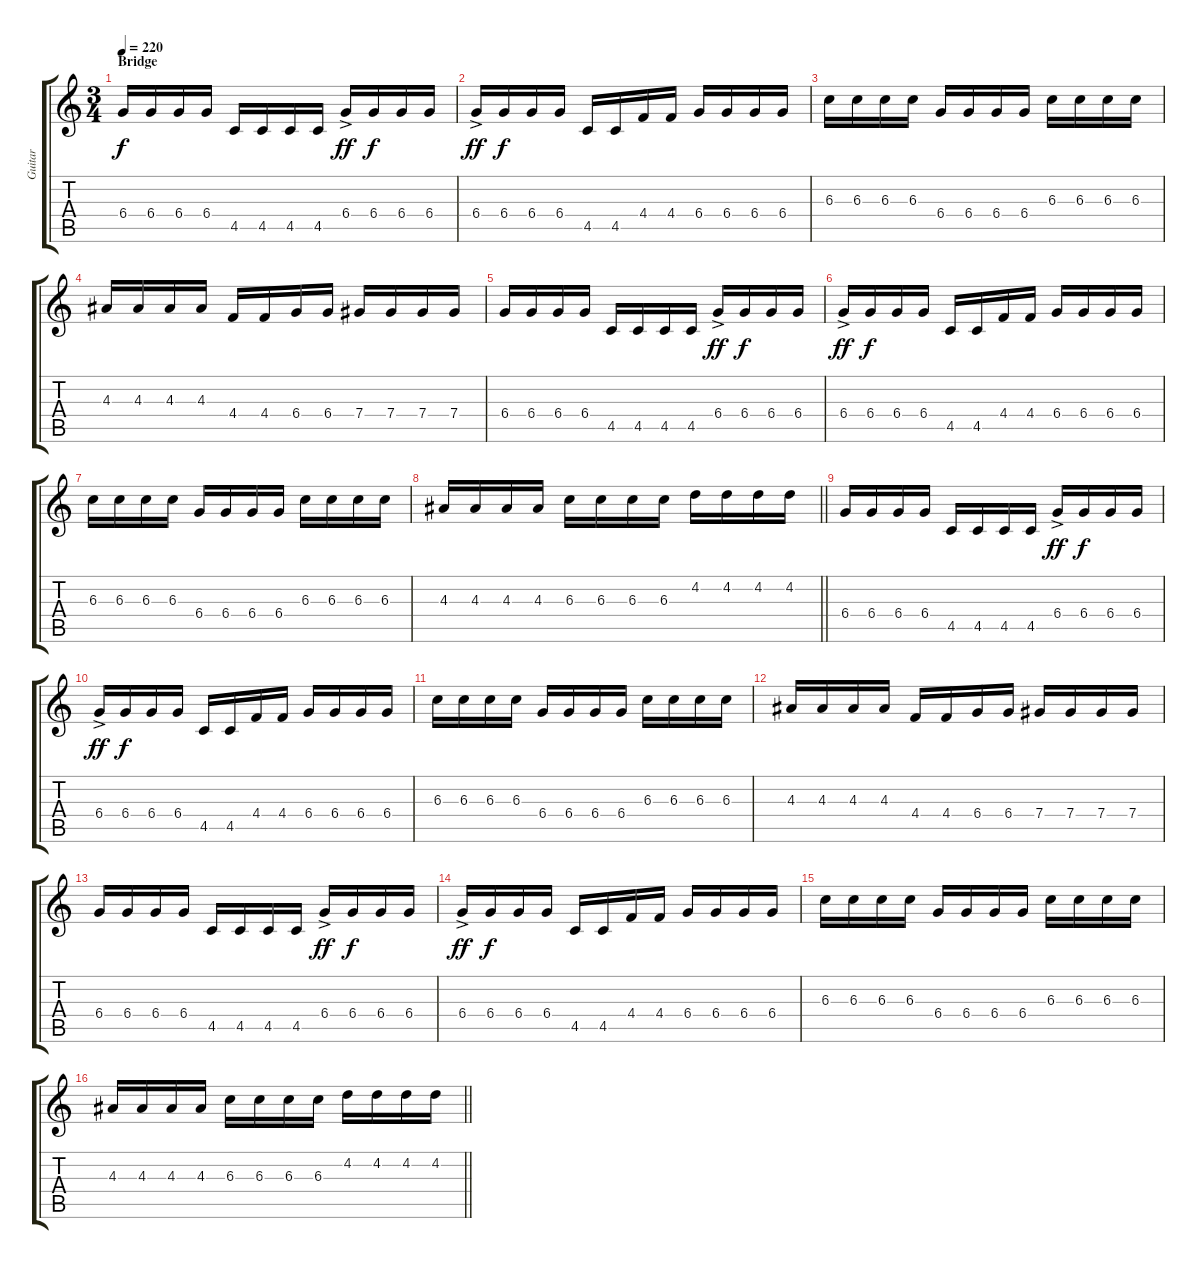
\track ("Guitar" "Guitar") {instrument distortionguitar}
\staff {score tabs}
\tuning (Eb4 Bb3 Gb3 Db3 Ab2 Eb2) {hide}
\ts (3 4)
\section ("" "Bridge")
\tempo 220
\clef g2
\ks c
6.4.16{dy f} 6.4.16 6.4.16 6.4.16 4.5.16{balance 0} 4.5.16 4.5.16 4.5.16 6.4{ac}.16{dy ff balance 8} 6.4.16{dy f} 6.4.16 6.4.16 |
6.4{ac}.16{dy ff} 6.4.16{dy f} 6.4.16 6.4.16 4.5.16{balance 0} 4.5.16 4.4.16{balance 8} 4.4.16 6.4.16 6.4.16 6.4.16 6.4.16 |
6.3.16 6.3.16 6.3.16 6.3.16 6.4.16 6.4.16 6.4.16 6.4.16 6.3.16 6.3.16 6.3.16 6.3.16 |
4.3.16 4.3.16 4.3.16 4.3.16 4.4.16 4.4.16 6.4.16 6.4.16 7.4.16 7.4.16 7.4.16 7.4.16 |
6.4.16 6.4.16 6.4.16 6.4.16 4.5.16{balance 0} 4.5.16 4.5.16 4.5.16 6.4{ac}.16{dy ff balance 8} 6.4.16{dy f} 6.4.16 6.4.16 |
6.4{ac}.16{dy ff} 6.4.16{dy f} 6.4.16 6.4.16 4.5.16{balance 0} 4.5.16 4.4.16{balance 8} 4.4.16 6.4.16 6.4.16 6.4.16 6.4.16 |
6.3.16 6.3.16 6.3.16 6.3.16 6.4.16 6.4.16 6.4.16 6.4.16 6.3.16 6.3.16 6.3.16 6.3.16 |
\barLineRight lightlight
4.3.16 4.3.16 4.3.16 4.3.16 6.3.16 6.3.16 6.3.16 6.3.16 4.2.16 4.2.16 4.2.16 4.2.16 |
6.4.16 6.4.16 6.4.16 6.4.16 4.5.16{balance 0} 4.5.16 4.5.16 4.5.16 6.4{ac}.16{dy ff balance 8} 6.4.16{dy f} 6.4.16 6.4.16 |
6.4{ac}.16{dy ff} 6.4.16{dy f} 6.4.16 6.4.16 4.5.16{balance 0} 4.5.16 4.4.16{balance 8} 4.4.16 6.4.16 6.4.16 6.4.16 6.4.16 |
6.3.16 6.3.16 6.3.16 6.3.16 6.4.16 6.4.16 6.4.16 6.4.16 6.3.16 6.3.16 6.3.16 6.3.16 |
4.3.16 4.3.16 4.3.16 4.3.16 4.4.16 4.4.16 6.4.16 6.4.16 7.4.16 7.4.16 7.4.16 7.4.16 |
6.4.16 6.4.16 6.4.16 6.4.16 4.5.16{balance 0} 4.5.16 4.5.16 4.5.16 6.4{ac}.16{dy ff balance 8} 6.4.16{dy f} 6.4.16 6.4.16 |
6.4{ac}.16{dy ff} 6.4.16{dy f} 6.4.16 6.4.16 4.5.16{balance 0} 4.5.16 4.4.16{balance 8} 4.4.16 6.4.16 6.4.16 6.4.16 6.4.16 |
6.3.16 6.3.16 6.3.16 6.3.16 6.4.16 6.4.16 6.4.16 6.4.16 6.3.16 6.3.16 6.3.16 6.3.16 |
\barLineRight lightlight
4.3.16 4.3.16 4.3.16 4.3.16 6.3.16 6.3.16 6.3.16 6.3.16 4.2.16 4.2.16 4.2.16 4.2.16
